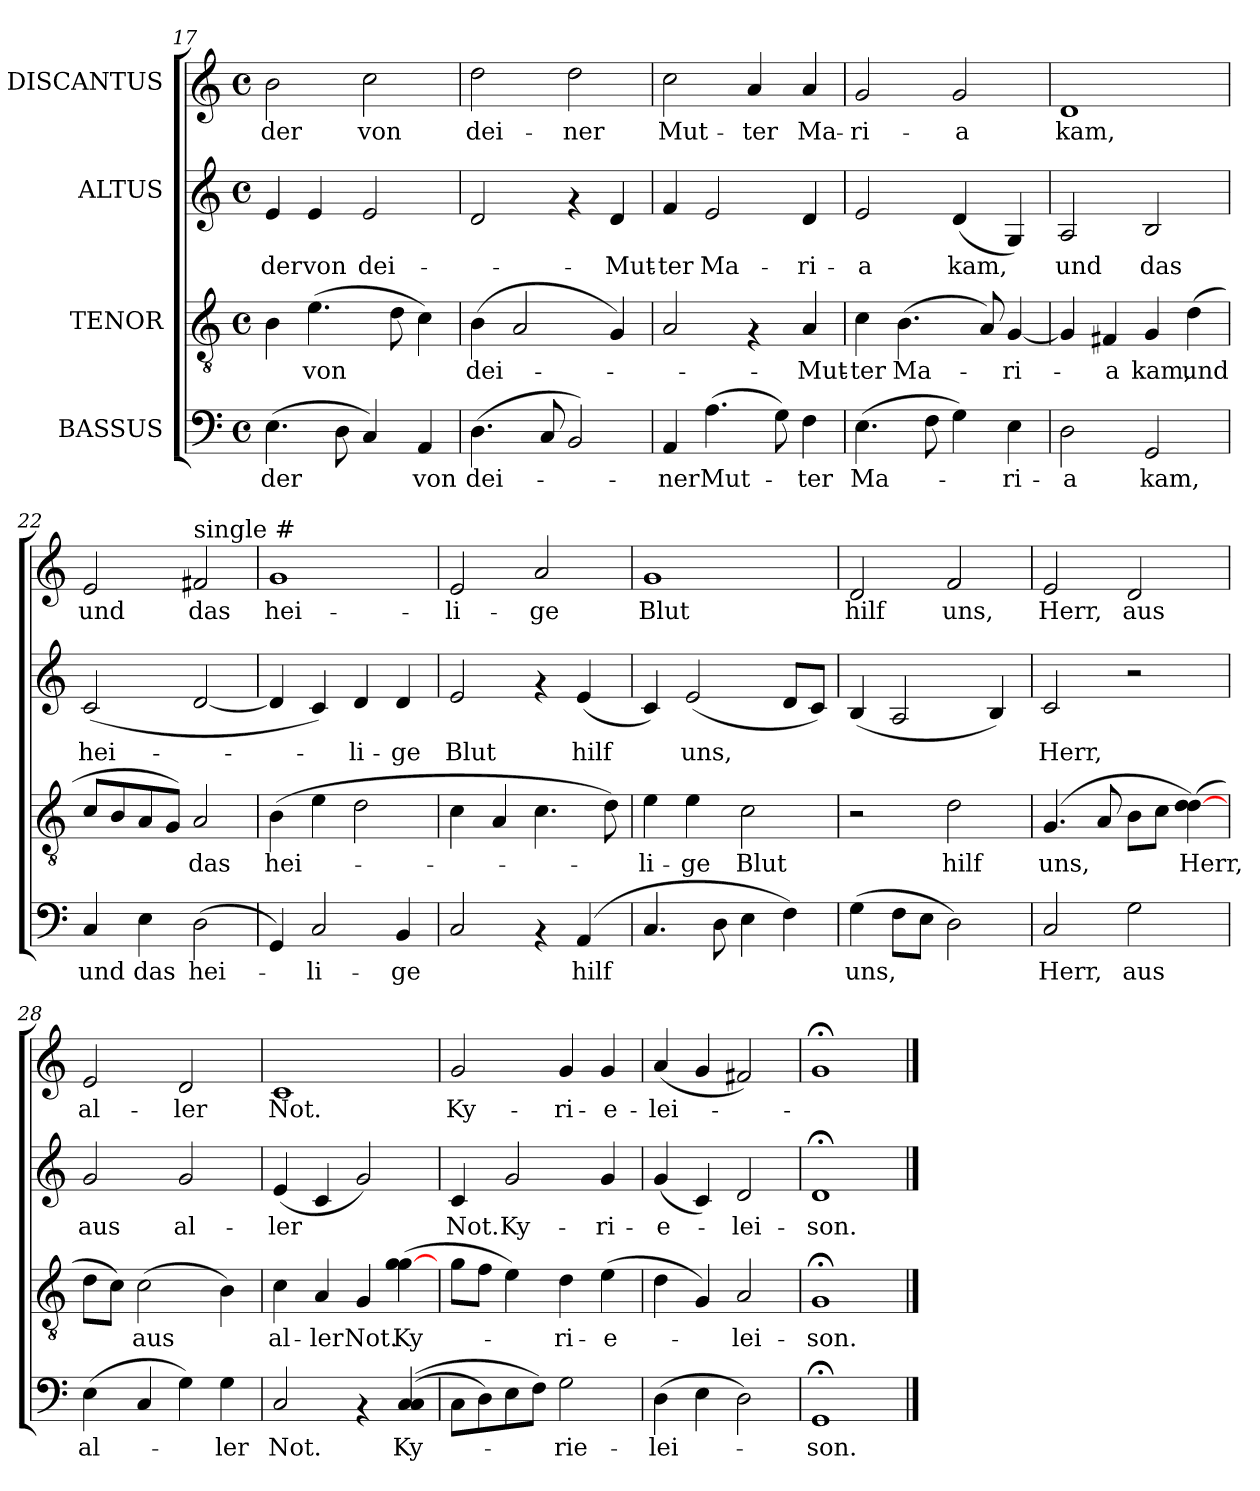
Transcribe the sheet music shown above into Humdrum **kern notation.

**kern	**text	**kern	**text	**kern	**text	**kern	**text
*part4	*part4	*part3	*part3	*part2	*part2	*part1	*part1
*staff4	*staff4	*staff3	*staff3	*staff2	*staff2	*staff1	*staff1
*I"BASSUS	*	*I"TENOR	*	*I"ALTUS	*	*I"DISCANTUS	*
*clefF4	*	*clefGv2	*	*clefG2	*	*clefG2	*
*k[]	*	*k[]	*	*k[]	*	*k[]	*
*C:	*	*C:	*	*C:	*	*C:	*
*M4/4	*	*M4/4	*	*M4/4	*	*M4/4	*
*met(c)	*	*met(c)	*	*met(c)	*	*met(c)	*
=17	=17	=17	=17	=17	=17	=17	=17
!	!LO:LY:b	!	!	!	!LO:LY:b	!	!LO:LY:b
(>4.E\	der	4B\	.	4e/	der	2b\	der
!	!	!	!LO:LY:b	!	!LO:LY:b	!	!
.	.	(>4.e\	von	4e/	von	.	.
8D\	.	.	.	.	.	.	.
!	!	!	!	!	!LO:LY:b	!	!LO:LY:b
4C/)	.	.	.	2e/	dei-	2cc\	von
.	.	8d\	.	.	.	.	.
!	!LO:LY:b	!	!	!	!	!	!
4AA/	von	4c\)	.	.	.	.	.
=18	=18	=18	=18	=18	=18	=18	=18
!	!LO:LY:b	!	!LO:LY:b	!	!	!	!LO:LY:b
(>4.D\	dei-	(>4B\	dei-	2d/	.	2dd\	dei-
.	.	2A/	.	.	.	.	.
8C/	.	.	.	.	.	.	.
!	!	!	!	!	!	!	!LO:LY:b
2BB/)	.	.	.	4rf	.	2dd\	-ner
!	!	!	!	!	!LO:LY:b	!	!
.	.	4G/)	.	4d/	Mut-	.	.
=19	=19	=19	=19	=19	=19	=19	=19
!	!LO:LY:b	!	!	!	!LO:LY:b	!	!LO:LY:b
4AA/	-ner	2A/	.	4f/	-ter	2cc\	Mut-
!	!LO:LY:b	!	!	!	!LO:LY:b	!	!
(>4.A\	Mut-	.	.	2e/	Ma-	.	.
!	!	!	!	!	!	!	!LO:LY:b
.	.	4rF	.	.	.	4a/	-ter
8G\)	.	.	.	.	.	.	.
!	!LO:LY:b	!	!LO:LY:b	!	!LO:LY:b	!	!LO:LY:b
4F\	-ter	4A/	Mut-	4d/	-ri-	4a/	Ma-
!!LO:LB:g=z
=20	=20	=20	=20	=20	=20	=20	=20
!	!LO:LY:b	!	!LO:LY:b	!	!LO:LY:b	!	!LO:LY:b
(>4.E\	Ma-	4c\	-ter	2e/	-a	2g/	-ri-
!	!	!	!LO:LY:b	!	!	!	!
.	.	(>4.B\	Ma-	.	.	.	.
8F\	.	.	.	.	.	.	.
!	!	!	!	!	!LO:LY:b	!	!LO:LY:b
4G\)	.	.	.	(<4d/	kam,	2g/	-a
.	.	8A/)	.	.	.	.	.
!	!LO:LY:b	!	!LO:LY:b	!	!	!	!
4E\	-ri-	[<4G/	-ri-	4G/)	.	.	.
=21	=21	=21	=21	=21	=21	=21	=21
!	!LO:LY:b	!	!	!	!LO:LY:b	!	!LO:LY:b
2D\	-a	4G/]	.	2A/	und	1d	kam,
!	!	!	!LO:LY:b	!	!	!	!
.	.	4F#X/	-a	.	.	.	.
!	!LO:LY:b	!	!LO:LY:b	!	!LO:LY:b	!	!
2GG/	kam,	4G/	kam,	2B/	das	.	.
!	!	!	!LO:LY:b	!	!	!	!
.	.	(>4d\	und	.	.	.	.
=22	=22	=22	=22	=22	=22	=22	=22
!	!LO:LY:b	!	!	!	!LO:LY:b	!	!LO:LY:b
4C/	und	8c/L	.	(<2c/	hei-	2e/	und
.	.	8B/	.	.	.	.	.
!	!LO:LY:b	!	!	!	!	!	!
4E\	das	8A/	.	.	.	.	.
.	.	8G/J)	.	.	.	.	.
!	!	!	!	!	!	!LO:TX:a:t=single #	!
!	!LO:LY:b	!	!LO:LY:b	!	!	!	!LO:LY:b
(>2D\	hei-	2A/	das	[<2d/	.	2f#/	das
=23	=23	=23	=23	=23	=23	=23	=23
!	!	!	!LO:LY:b	!	!	!	!LO:LY:b
4GG/)	.	(>4B\	hei-	4d/]	.	1g	hei-
!	!LO:LY:b	!	!	!	!	!	!
2C/	-li-	4e\	.	4c/)	.	.	.
!	!	!	!	!	!LO:LY:b	!	!
.	.	2d\	.	4d/	-li-	.	.
!	!LO:LY:b	!	!	!	!LO:LY:b	!	!
4BB/	-ge	.	.	4d/	-ge	.	.
=24	=24	=24	=24	=24	=24	=24	=24
!	!	!	!	!	!LO:LY:b	!	!LO:LY:b
2C/	.	4c\	.	2e/	Blut	2e/	-li-
.	.	4A/	.	.	.	.	.
!	!	!	!	!	!	!	!LO:LY:b
4rAA	.	4.c\	.	4rf	.	2a/	-ge
!	!LO:LY:b	!	!	!	!LO:LY:b	!	!
(>4AA/	hilf	.	.	(<4e/	hilf	.	.
.	.	8d\)	.	.	.	.	.
=25	=25	=25	=25	=25	=25	=25	=25
!	!	!	!LO:LY:b	!	!	!	!LO:LY:b
4.C/	.	4e\	-li-	4c/)	.	1g	Blut
!	!	!	!LO:LY:b	!	!LO:LY:b	!	!
.	.	4e\	-ge	(<2e/	uns,	.	.
8D\	.	.	.	.	.	.	.
!	!	!	!LO:LY:b	!	!	!	!
4E\	.	2c\	Blut	.	.	.	.
4F\)	.	.	.	8d/L	.	.	.
.	.	.	.	8c/J)	.	.	.
!!LO:PB:g=z
=26	=26	=26	=26	=26	=26	=26	=26
!	!LO:LY:b	!	!	!	!	!	!LO:LY:b
(>4G\	uns,	2r	.	(<4B/	.	2d/	hilf
8F\L	.	.	.	2A/	.	.	.
8E\J	.	.	.	.	.	.	.
!	!	!	!LO:LY:b	!	!	!	!LO:LY:b
2D\)	.	2d\	hilf	.	.	2f/	uns,
.	.	.	.	4B/)	.	.	.
=27	=27	=27	=27	=27	=27	=27	=27
!	!LO:LY:b	!	!LO:LY:b	!	!LO:LY:b	!	!LO:LY:b
2C/	Herr,	(>4.G/	uns,	2c/	Herr,	2e/	Herr,
.	.	8A/	.	.	.	.	.
!	!LO:LY:b	!	!	!	!	!	!LO:LY:b
2G\	aus	8B\L	.	2r	.	2d/	aus
.	.	8c\J	.	.	.	.	.
!	!	!	!LO:LY:b	!	!	!	!
.	.	(>4d\ [>4d\)	Herr,	.	.	.	.
=28	=28	=28	=28	=28	=28	=28	=28
!	!LO:LY:b	!	!	!	!LO:LY:b	!	!LO:LY:b
(>4E\	al-	8d\L	.	2g/	aus	2e/	al-
.	.	8c\J)	.	.	.	.	.
!	!	!	!LO:LY:b	!	!	!	!
4C/	.	(>2c\	aus	.	.	.	.
!	!	!	!	!	!LO:LY:b	!	!LO:LY:b
4G\)	.	.	.	2g/	al-	2d/	-ler
!	!LO:LY:b	!	!	!	!	!	!
4G\	-ler	4B\)	.	.	.	.	.
=29	=29	=29	=29	=29	=29	=29	=29
!	!LO:LY:b	!	!LO:LY:b	!	!LO:LY:b	!	!LO:LY:b
2C/	Not.	4c\	al-	(<4e/	-ler	1c	Not.
!	!	!	!LO:LY:b	!	!	!	!
.	.	4A/	-ler	4c/	.	.	.
!	!	!	!LO:LY:b	!	!	!	!
4rAA	.	4G/	Not.	2g/)	.	.	.
!	!LO:LY:b	!	!LO:LY:b	!	!	!	!
(>(>4C/ 4C/	Ky-	(>4g\ [>4g\	Ky-	.	.	.	.
=30	=30	=30	=30	=30	=30	=30	=30
!	!	!	!	!	!LO:LY:b	!	!LO:LY:b
8C\L	.	8g\L	.	4c/	Not.	2g/	Ky-
8D\)	.	8f\J	.	.	.	.	.
!	!	!	!	!	!LO:LY:b	!	!
8E\	.	4e\)	.	2g/	Ky-	.	.
8F\J)	.	.	.	.	.	.	.
!	!LO:LY:b	!	!LO:LY:b	!	!	!	!LO:LY:b
2G\	-rie-	4d\	-ri-	.	.	4g/	-ri-
!	!	!	!LO:LY:b	!	!LO:LY:b	!	!LO:LY:b
.	.	(>4e\	-e-	4g/	-ri-	4g/	-e-
=31	=31	=31	=31	=31	=31	=31	=31
!	!LO:LY:b	!	!	!	!LO:LY:b	!	!LO:LY:b
(>4D\	-lei-	4d\	.	(<4g/	-e-	(<4a/	-lei-
4E\	.	4G/)	.	4c/)	.	4g/	.
!	!	!	!LO:LY:b	!	!LO:LY:b	!	!
2D\)	.	2A/	-lei-	2d/	-lei-	2f#X/)	.
=32	=32	=32	=32	=32	=32	=32	=32
!	!LO:LY:b	!	!LO:LY:b	!	!LO:LY:b	!	!
1GG;	-son.	1G;	-son.	1d;	-son.	1g;<	.
==	==	==	==	==	==	==	==
*-	*-	*-	*-	*-	*-	*-	*-
